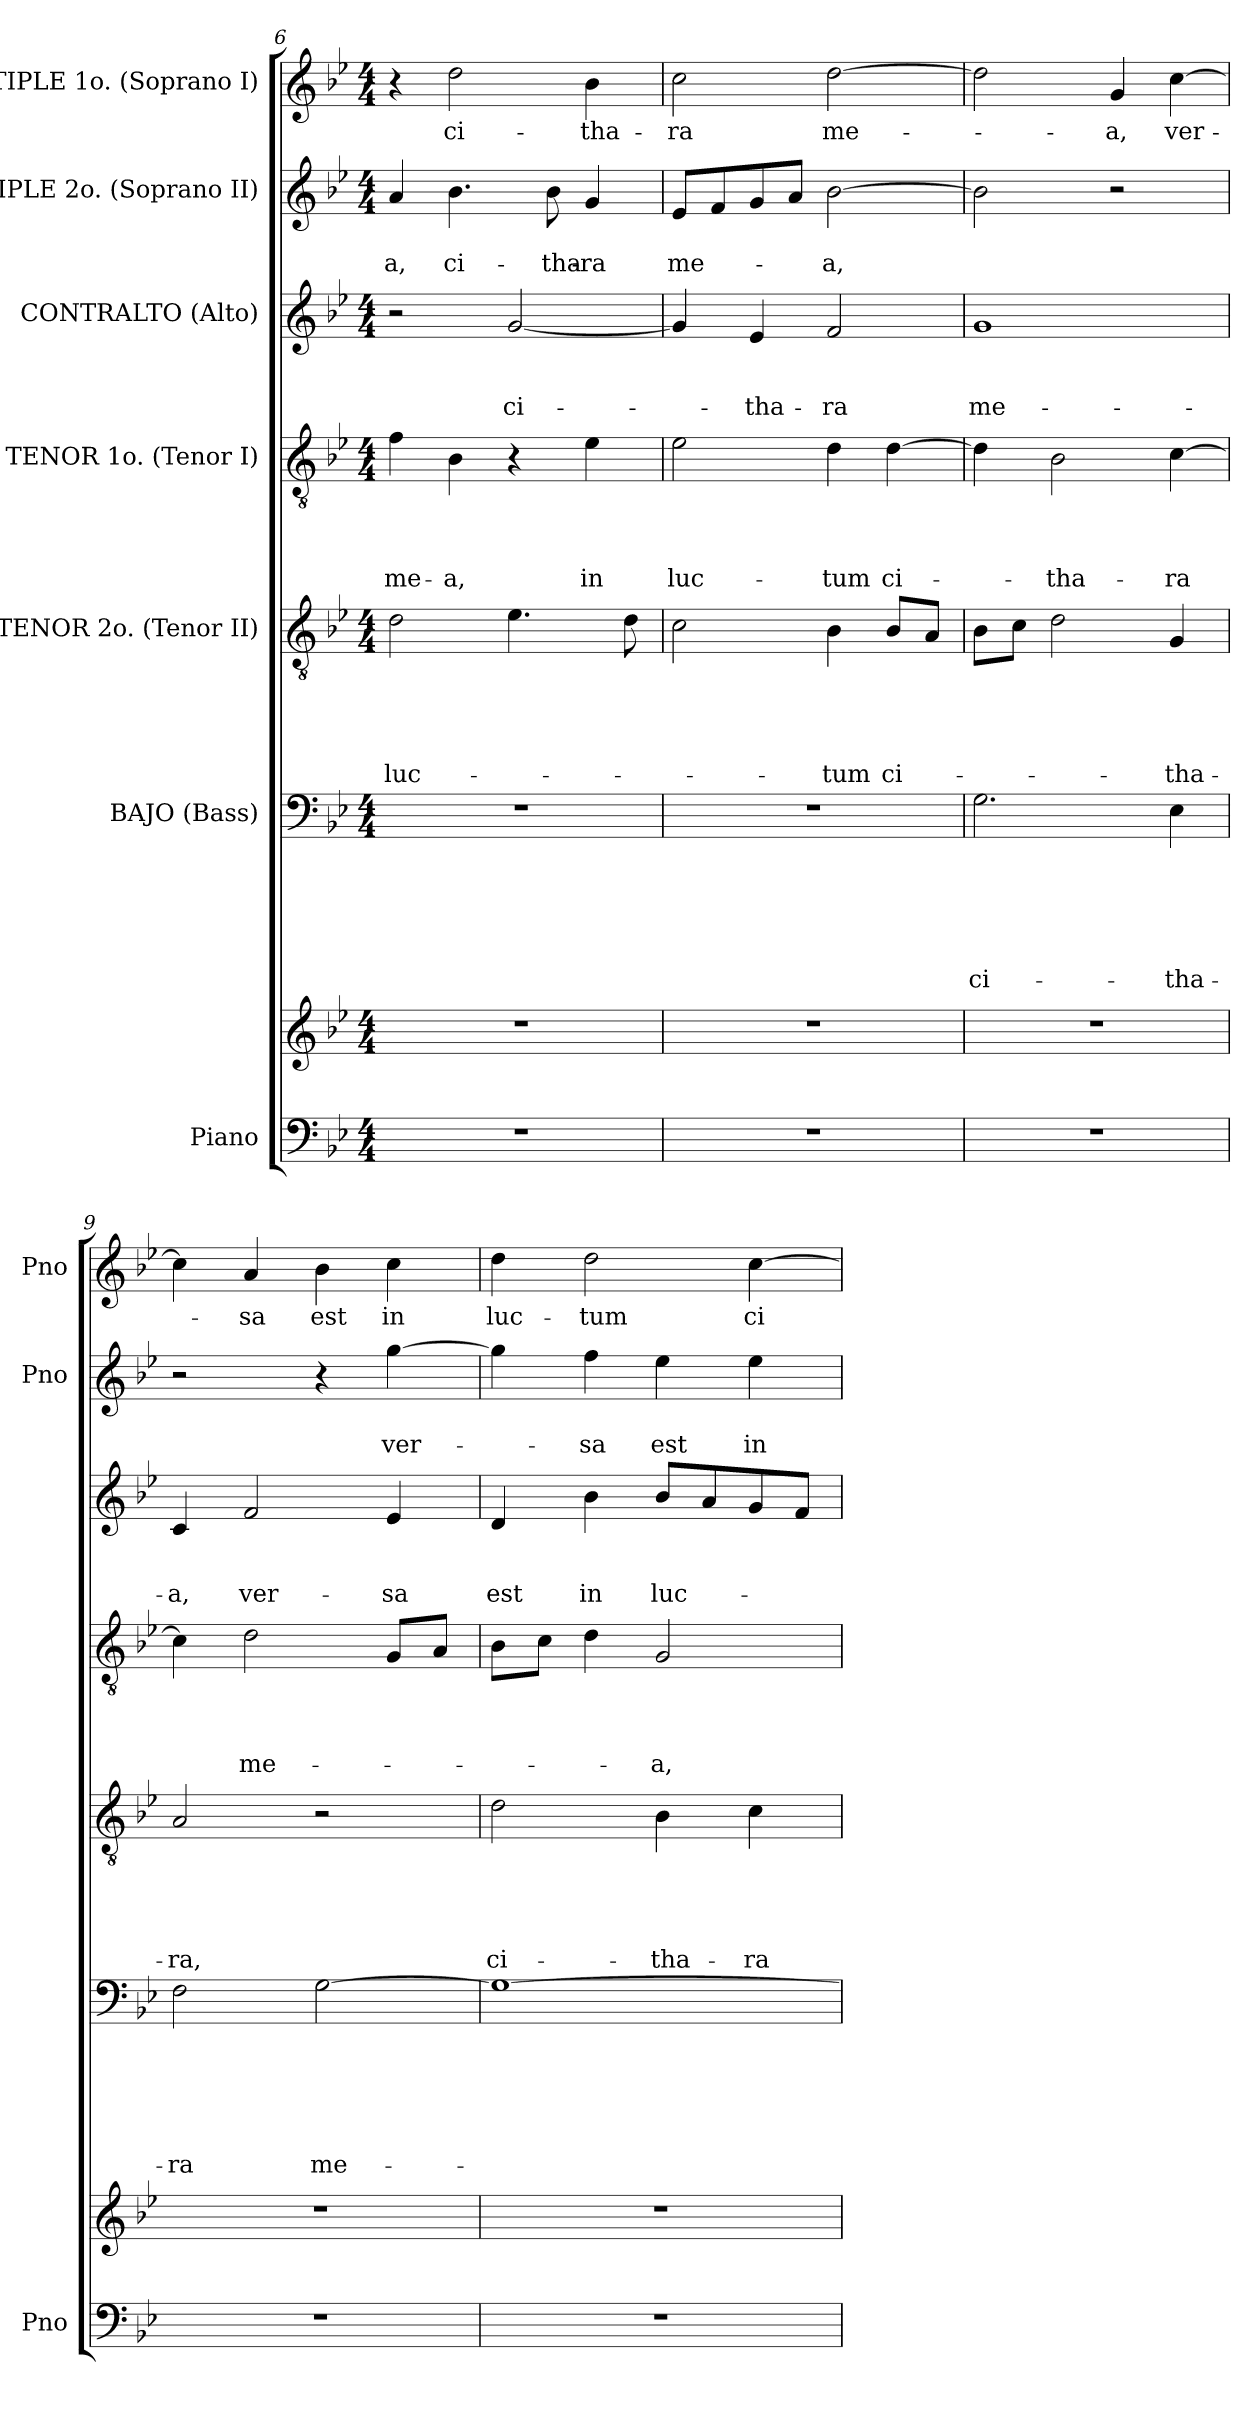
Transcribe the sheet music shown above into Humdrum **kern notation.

**kern	**kern	**kern	**text	**text	**text	**text	**text	**text	**kern	**text	**text	**text	**text	**text	**kern	**text	**text	**text	**text	**kern	**text	**text	**text	**kern	**text	**text	**kern	**text
*part7	*part7	*part6	*part6	*part6	*part6	*part6	*part6	*part6	*part5	*part5	*part5	*part5	*part5	*part5	*part4	*part4	*part4	*part4	*part4	*part3	*part3	*part3	*part3	*part2	*part2	*part2	*part1	*part1
*staff8	*staff7	*staff6	*staff6	*staff6	*staff6	*staff6	*staff6	*staff6	*staff5	*staff5	*staff5	*staff5	*staff5	*staff5	*staff4	*staff4	*staff4	*staff4	*staff4	*staff3	*staff3	*staff3	*staff3	*staff2	*staff2	*staff2	*staff1	*staff1
*I"Piano	*	*I"BAJO (Bass)	*	*	*	*	*	*	*I"TENOR 2o. (Tenor II)	*	*	*	*	*	*I"TENOR 1o. (Tenor I)	*	*	*	*	*I"CONTRALTO (Alto)	*	*	*	*I"TIPLE 2o. (Soprano II)	*	*	*I"TIPLE 1o. (Soprano I)	*
*I'Pno	*	*	*	*	*	*	*	*	*	*	*	*	*	*	*	*	*	*	*	*	*	*	*	*I'Pno	*	*	*I'Pno	*
!!LO:LB:g=z
*clefF4	*clefG2	*clefF4	*	*	*	*	*	*	*clefGv2	*	*	*	*	*	*clefGv2	*	*	*	*	*clefG2	*	*	*	*clefG2	*	*	*clefG2	*
*k[b-e-]	*k[b-e-]	*k[b-e-]	*	*	*	*	*	*	*k[b-e-]	*	*	*	*	*	*k[b-e-]	*	*	*	*	*k[b-e-]	*	*	*	*k[b-e-]	*	*	*k[b-e-]	*
*B-:	*B-:	*B-:	*	*	*	*	*	*	*B-:	*	*	*	*	*	*B-:	*	*	*	*	*B-:	*	*	*	*B-:	*	*	*B-:	*
*M4/4	*M4/4	*M4/4	*	*	*	*	*	*	*M4/4	*	*	*	*	*	*M4/4	*	*	*	*	*M4/4	*	*	*	*M4/4	*	*	*M4/4	*
=6	=6	=6	=6	=6	=6	=6	=6	=6	=6	=6	=6	=6	=6	=6	=6	=6	=6	=6	=6	=6	=6	=6	=6	=6	=6	=6	=6	=6
1r	1r	1r	.	.	.	.	.	.	2d\	.	.	.	.	luc-	4f\	.	.	.	me-	2r	.	.	.	4a/	.	-­a,	4r	.
.	.	.	.	.	.	.	.	.	.	.	.	.	.	.	4B-\	.	.	.	-a,	.	.	.	.	4.b-\	.	ci-	2dd\	ci-
.	.	.	.	.	.	.	.	.	4.e-\	.	.	.	.	.	4r	.	.	.	.	[2g/	.	.	ci-	.	.	.	.	.
.	.	.	.	.	.	.	.	.	.	.	.	.	.	.	.	.	.	.	.	.	.	.	.	8b-\	.	-tha-	.	.
.	.	.	.	.	.	.	.	.	.	.	.	.	.	.	4e-\	.	.	.	in	.	.	.	.	4g/	.	-ra	4b-\	-tha-
.	.	.	.	.	.	.	.	.	8d\	.	.	.	.	.	.	.	.	.	.	.	.	.	.	.	.	.	.	.
=7	=7	=7	=7	=7	=7	=7	=7	=7	=7	=7	=7	=7	=7	=7	=7	=7	=7	=7	=7	=7	=7	=7	=7	=7	=7	=7	=7	=7
1r	1r	1r	.	.	.	.	.	.	2c\	.	.	.	.	.	2e-\	.	.	.	luc-	4g/]	.	.	.	8e-/L	.	me-	2cc\	-ra
.	.	.	.	.	.	.	.	.	.	.	.	.	.	.	.	.	.	.	.	.	.	.	.	8f/	.	.	.	.
.	.	.	.	.	.	.	.	.	.	.	.	.	.	.	.	.	.	.	.	4e-/	.	.	-tha-	8g/	.	.	.	.
.	.	.	.	.	.	.	.	.	.	.	.	.	.	.	.	.	.	.	.	.	.	.	.	8a/J	.	.	.	.
.	.	.	.	.	.	.	.	.	4B-\	.	.	.	.	-tum	4d\	.	.	.	-tum	2f/	.	.	-ra	[2b-\	.	-a,	[2dd\	me-
.	.	.	.	.	.	.	.	.	8B-/L	.	.	.	.	ci-	[4d\	.	.	.	ci-	.	.	.	.	.	.	.	.	.
.	.	.	.	.	.	.	.	.	8A/J	.	.	.	.	.	.	.	.	.	.	.	.	.	.	.	.	.	.	.
=8	=8	=8	=8	=8	=8	=8	=8	=8	=8	=8	=8	=8	=8	=8	=8	=8	=8	=8	=8	=8	=8	=8	=8	=8	=8	=8	=8	=8
1r	1r	2.G\	.	.	.	.	.	ci-	8B-\L	.	.	.	.	.	4d\]	.	.	.	.	1g	.	.	me-	2b-\]	.	.	2dd\]	.
.	.	.	.	.	.	.	.	.	8c\J	.	.	.	.	.	.	.	.	.	.	.	.	.	.	.	.	.	.	.
.	.	.	.	.	.	.	.	.	2d\	.	.	.	.	.	2B-\	.	.	.	-tha-	.	.	.	.	.	.	.	.	.
.	.	.	.	.	.	.	.	.	.	.	.	.	.	.	.	.	.	.	.	.	.	.	.	2r	.	.	4g/	-a,
.	.	4E-\	.	.	.	.	.	-tha-	4G/	.	.	.	.	-tha-	[4c\	.	.	.	-ra	.	.	.	.	.	.	.	[4cc\	ver-
=9	=9	=9	=9	=9	=9	=9	=9	=9	=9	=9	=9	=9	=9	=9	=9	=9	=9	=9	=9	=9	=9	=9	=9	=9	=9	=9	=9	=9
1r	1r	2F\	.	.	.	.	.	-ra	2A/	.	.	.	.	-ra,	4c\]	.	.	.	.	4c/	.	.	-a,	2r	.	.	4cc\]	.
.	.	.	.	.	.	.	.	.	.	.	.	.	.	.	2d\	.	.	.	me-	2f/	.	.	ver-	.	.	.	4a/	-sa
.	.	[2G\	.	.	.	.	.	me-	2r	.	.	.	.	.	.	.	.	.	.	.	.	.	.	4r	.	.	4b-\	est
.	.	.	.	.	.	.	.	.	.	.	.	.	.	.	8G/L	.	.	.	.	4e-/	.	.	-sa	[4gg\	.	ver-	4cc\	in
.	.	.	.	.	.	.	.	.	.	.	.	.	.	.	8A/J	.	.	.	.	.	.	.	.	.	.	.	.	.
=10	=10	=10	=10	=10	=10	=10	=10	=10	=10	=10	=10	=10	=10	=10	=10	=10	=10	=10	=10	=10	=10	=10	=10	=10	=10	=10	=10	=10
1r	1r	1G_	.	.	.	.	.	.	2d\	.	.	.	.	ci-	8B-\L	.	.	.	.	4d/	.	.	est	4gg\]	.	.	4dd\	luc-
.	.	.	.	.	.	.	.	.	.	.	.	.	.	.	8c\J	.	.	.	.	.	.	.	.	.	.	.	.	.
.	.	.	.	.	.	.	.	.	.	.	.	.	.	.	4d\	.	.	.	.	4b-\	.	.	in	4ff\	.	-sa	2dd\	-tum
.	.	.	.	.	.	.	.	.	4B-\	.	.	.	.	-tha-	2G/	.	.	.	-a,	8b-/L	.	.	luc-	4ee-\	.	est	.	.
.	.	.	.	.	.	.	.	.	.	.	.	.	.	.	.	.	.	.	.	8a/	.	.	.	.	.	.	.	.
.	.	.	.	.	.	.	.	.	4c\	.	.	.	.	-ra	.	.	.	.	.	8g/	.	.	.	4ee-\	.	in	[4cc\	ci-
.	.	.	.	.	.	.	.	.	.	.	.	.	.	.	.	.	.	.	.	8f/J	.	.	.	.	.	.	.	.
=	=	=	=	=	=	=	=	=	=	=	=	=	=	=	=	=	=	=	=	=	=	=	=	=	=	=	=	=
*-	*-	*-	*-	*-	*-	*-	*-	*-	*-	*-	*-	*-	*-	*-	*-	*-	*-	*-	*-	*-	*-	*-	*-	*-	*-	*-	*-	*-
